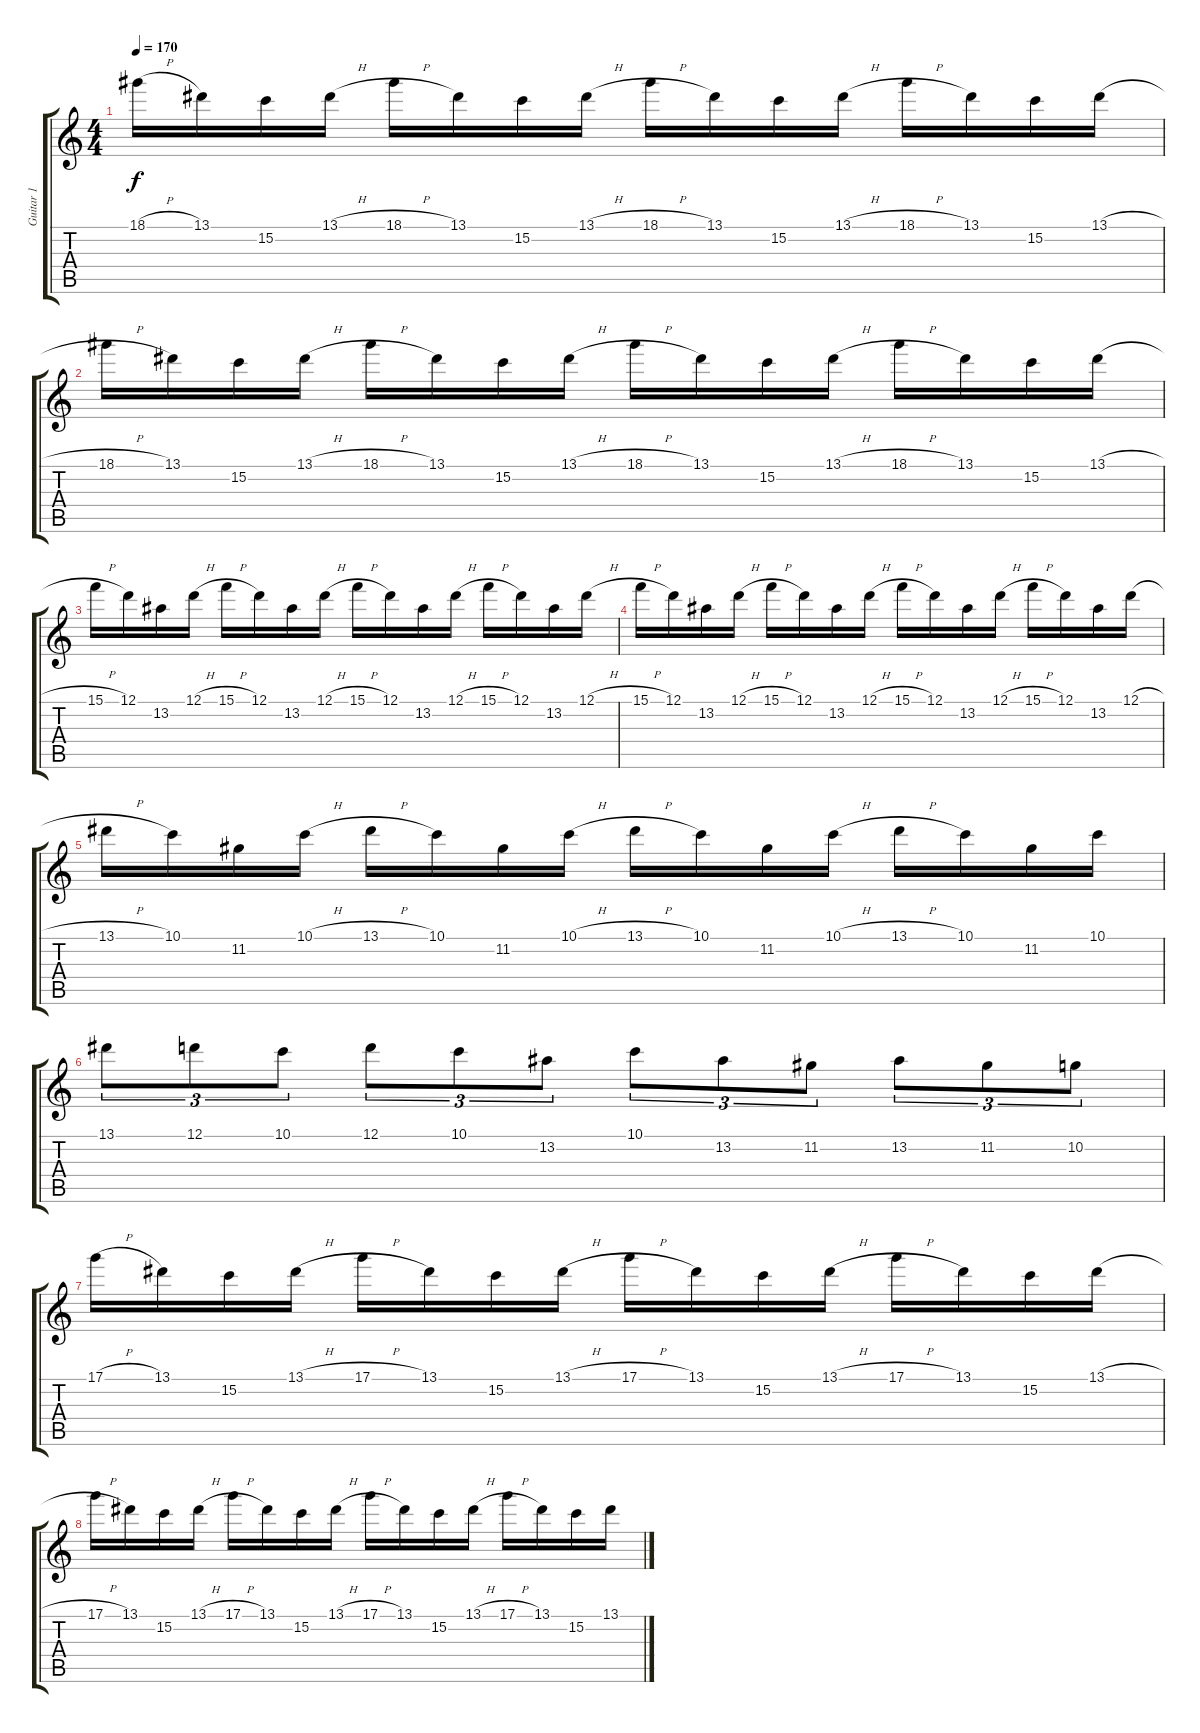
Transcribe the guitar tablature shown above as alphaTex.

\track ("Guitar 1" "Guitar 1") {instrument overdrivenguitar}
\staff {score tabs}
\tuning (D4 A3 F3 C3 G2 C2) {hide}
\ts (4 4)
\tempo 170
\clef g2
\ks c
18.1{h}.16{dy f} 13.1.16 15.2.16 13.1{h}.16 18.1{h}.16 13.1.16 15.2.16 13.1{h}.16 18.1{h}.16 13.1.16 15.2.16 13.1{h}.16 18.1{h}.16 13.1.16 15.2.16 13.1{h}.16 |
18.1{h}.16 13.1.16 15.2.16 13.1{h}.16 18.1{h}.16 13.1.16 15.2.16 13.1{h}.16 18.1{h}.16 13.1.16 15.2.16 13.1{h}.16 18.1{h}.16 13.1.16 15.2.16 13.1{h}.16 |
15.1{h}.16 12.1.16 13.2.16 12.1{h}.16 15.1{h}.16 12.1.16 13.2.16 12.1{h}.16 15.1{h}.16 12.1.16 13.2.16 12.1{h}.16 15.1{h}.16 12.1.16 13.2.16 12.1{h}.16 |
15.1{h}.16 12.1.16 13.2.16 12.1{h}.16 15.1{h}.16 12.1.16 13.2.16 12.1{h}.16 15.1{h}.16 12.1.16 13.2.16 12.1{h}.16 15.1{h}.16 12.1.16 13.2.16 12.1{h}.16 |
13.1{h}.16 10.1.16 11.2.16 10.1{h}.16 13.1{h}.16 10.1.16 11.2.16 10.1{h}.16 13.1{h}.16 10.1.16 11.2.16 10.1{h}.16 13.1{h}.16 10.1.16 11.2.16 10.1.16 |
13.1.8{tu (3 2)} 12.1.8{tu (3 2)} 10.1.8{tu (3 2)} 12.1.8{tu (3 2)} 10.1.8{tu (3 2)} 13.2.8{tu (3 2)} 10.1.8{tu (3 2)} 13.2.8{tu (3 2)} 11.2.8{tu (3 2)} 13.2.8{tu (3 2)} 11.2.8{tu (3 2)} 10.2.8{tu (3 2)} |
17.1{h}.16 13.1.16 15.2.16 13.1{h}.16 17.1{h}.16 13.1.16 15.2.16 13.1{h}.16 17.1{h}.16 13.1.16 15.2.16 13.1{h}.16 17.1{h}.16 13.1.16 15.2.16 13.1{h}.16 |
17.1{h}.16 13.1.16 15.2.16 13.1{h}.16 17.1{h}.16 13.1.16 15.2.16 13.1{h}.16 17.1{h}.16 13.1.16 15.2.16 13.1{h}.16 17.1{h}.16 13.1.16 15.2.16 13.1{h}.16
